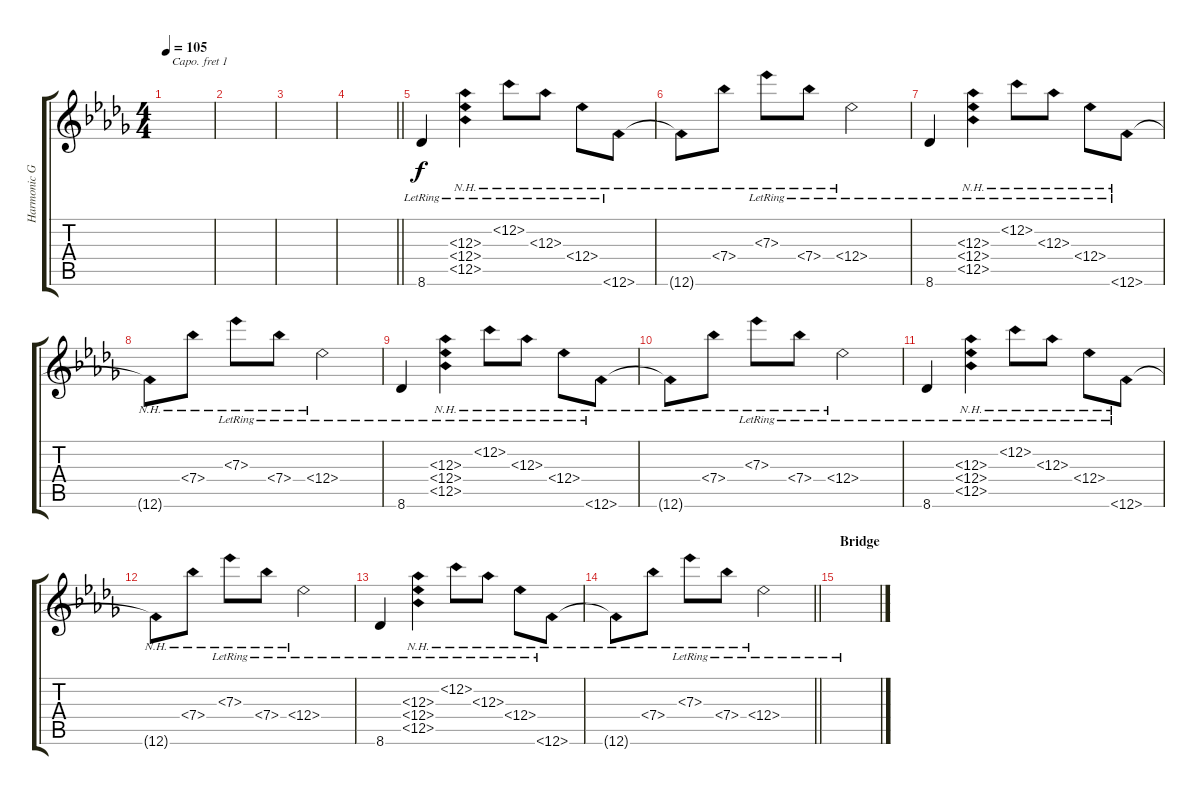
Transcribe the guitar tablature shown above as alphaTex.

\track ("Harmonic Guitar" "Harmonic G") {instrument acousticguitarsteel}
\staff {score tabs}
\capo 1
\tuning (E4 B3 G3 D3 A2 E2) {hide}
\ts (4 4)
\tempo 105
\clef g2
\ks db
|
|
|
\barLineRight lightlight
|
8.6{lr}.4 (12.3{nh lr} 12.4{nh lr} 12.5{nh lr}).4 12.2{nh lr}.8 12.3{nh lr}.8 12.4{nh lr}.8 12.6{nh lr}.8 |
12.6{nh t}.8 7.4{nh}.8 7.3{nh lr}.8 7.4{nh lr}.8 12.4{nh lr}.2 |
8.6{lr}.4 (12.3{nh lr} 12.4{nh lr} 12.5{nh lr}).4 12.2{nh lr}.8 12.3{nh lr}.8 12.4{nh lr}.8 12.6{nh lr}.8 |
12.6{nh t}.8 7.4{nh}.8 7.3{nh lr}.8 7.4{nh lr}.8 12.4{nh lr}.2 |
8.6{lr}.4 (12.3{nh lr} 12.4{nh lr} 12.5{nh lr}).4 12.2{nh lr}.8 12.3{nh lr}.8 12.4{nh lr}.8 12.6{nh lr}.8 |
12.6{nh t}.8 7.4{nh}.8 7.3{nh lr}.8 7.4{nh lr}.8 12.4{nh lr}.2 |
8.6{lr}.4 (12.3{nh lr} 12.4{nh lr} 12.5{nh lr}).4 12.2{nh lr}.8 12.3{nh lr}.8 12.4{nh lr}.8 12.6{nh lr}.8 |
12.6{nh t}.8 7.4{nh}.8 7.3{nh lr}.8 7.4{nh lr}.8 12.4{nh lr}.2 |
8.6{lr}.4 (12.3{nh lr} 12.4{nh lr} 12.5{nh lr}).4 12.2{nh lr}.8 12.3{nh lr}.8 12.4{nh lr}.8 12.6{nh lr}.8 |
\barLineRight lightlight
12.6{nh t}.8 7.4{nh}.8 7.3{nh lr}.8 7.4{nh lr}.8 12.4{nh lr}.2 |
\section ("" "Bridge")
